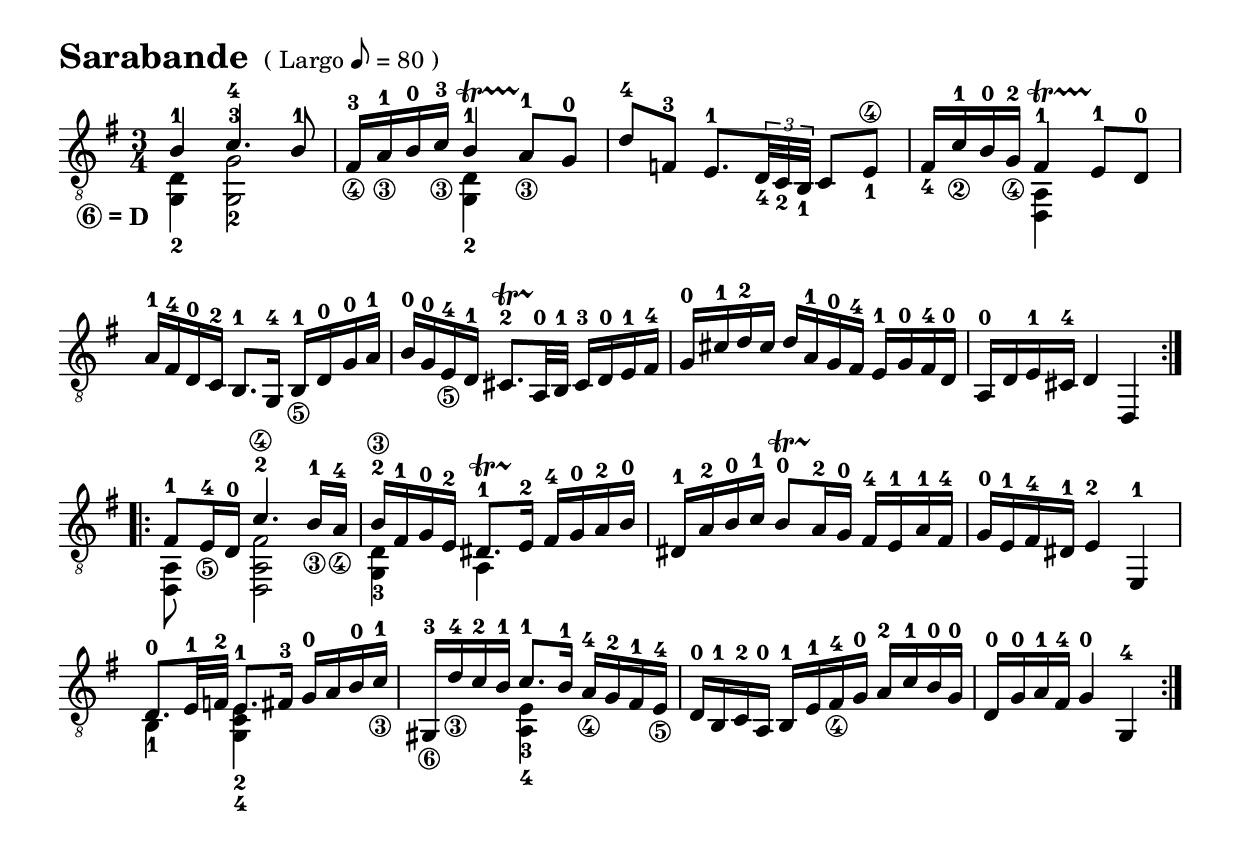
% This file is part of "Cello Suite in G-major BWV 1007" project
% Copyright on the terms of Creative Commons Legal Code CC0 1.0 Universal license
% Authors: Martyna Danysz (martynadanysz@gmail.com) and Tomasz Bojczuk (seelook@gmail.com)

\version "2.19.80"

\language "deutsch"


\include "global.ly"
\include "paper.ly"

#(set-global-staff-size 21)


%\header {
 % title = \markup  \center-column { \fontsize #3 {"Cello Suite in G-major BWV 1007" } "Sarabande" " "}
  %composer = \markup \center-column { "Johan Sebastian Bach" " " }
%}


\score {
    \header {
    piece = \markup { \bold { \fontsize #3 "Sarabande " }
     \concat {"( Largo " \smaller \smaller \general-align #Y #DOWN \note #"8" #1 " = 80 )" }
    }
  }
  \new Staff {
    \set Staff.midiInstrument="acoustic guitar (nylon)"
    \override Staff.NoteCollision #'merge-differently-headed = ##t
    \override Staff.NoteCollision #'merge-differently-dotted = ##t
    \override Staff.Stem #'length-fraction = #1.2
    \time 3/4
    \key g \major
    \clef "G_8"
    \relative c {
      
     <<{ 
       \once \override TextScript #'extra-offset = #'(-8 . 5) % wyskakuje ostrzeżenie -> log
    h'4^1 _\SCORDATURE c4.^4 h8^1
      | % 2
      fis16_\4-3 a_\3-1 h^0 c_\3-3 h4^1\startTrillSpan a8_\3-1\stopTrillSpan g-0
      | % 3
      d'^4 [f,^3] e8.^1\tuplet 3/2 {d32_4 c_2 h_1} c8 e_1\4
      | % 4
      fis16_4 c'_\2^1 h^0 g_\4^2 fis4^1\startTrillSpan e8^1\stopTrillSpan d^0
      | % 5
      a'16^1 fis^4 d^0 c^2 h8.^1 g16^4 h_\5^1 d^0 g^0 a^1
      | % 6
      h^0 g^0 e_\5^4 d^1 cis8.^2\startTrillSpan a32^0\stopTrillSpan h^1 cis16^3 d^0 e^1 fis^4
      | % 7
      g^0 cis^1 d^2 cis d a^1 g^0 fis^4 e^1 g^0 fis^4 d^0
      | % 8
      a^0 d e^1 cis^4 d4 d,\bar ":|.:" % 
      fis'8^1 e16_\5^4 d^0 c'4.^\4^2 h16_\3^1 a_\4^4     
      | % 18
      h\3-2 fis^1 g^0 e^2 dis8.^1\startTrillSpan e16^2\stopTrillSpan fis^4 g^0 a^2 h^0
      | % 19
      dis,^1 a'^2 h^0 c^1 h8^0\startTrillSpan a16^2\stopTrillSpan g^0 fis^4 e^1 a^1 fis^4
      | % 20
      g^0 e^1 fis^4 dis^1 e4^2 e,^1
      | % 21
      d'8.^0 e32^1 f^2 e8.^1 fis16^3 g^0 a h^0 c^1_\3
      | % 22
      gis,^3_\6 d''^4_\3 c^2 h^1 c8.^1 h16^1 a^4_\4 g^2 fis^1 e^4_\5
      | % 23
      d16^0 h^1 c^2 a^0 h^1 e16^1 fis^4_\4 g^0 a^2 c^1 h^0 g^0
      | % 24
      d^0 g^0 a^1 fis^4 g4^0 g,^4\bar ":|."
      
      |}\\% 33
       
       {<d' g,_2>4 <g,_2g'^3>2
        s4 <g_2 d'>4 s4
        s2.
        s4 <d a'> s4
        s2.
        s2.
        s2.
        s2.
        <a' d,>8 s8 <d, a' fis'>2
        <d' g,_3>4 a4 s4
        s2.
        s2.
        h4_1  <g _4c_2 e>4 s4
        s4 <a_4 e'_3>4
        
        
       }>> \bar ":|."
    }

  }

  \midi {
    \context {
      \Score
      tempoWholesPerMinute = #(ly:make-moment 80 8)
    }
  }
  \layout {
    %ragged-last = ##t
  }

}




